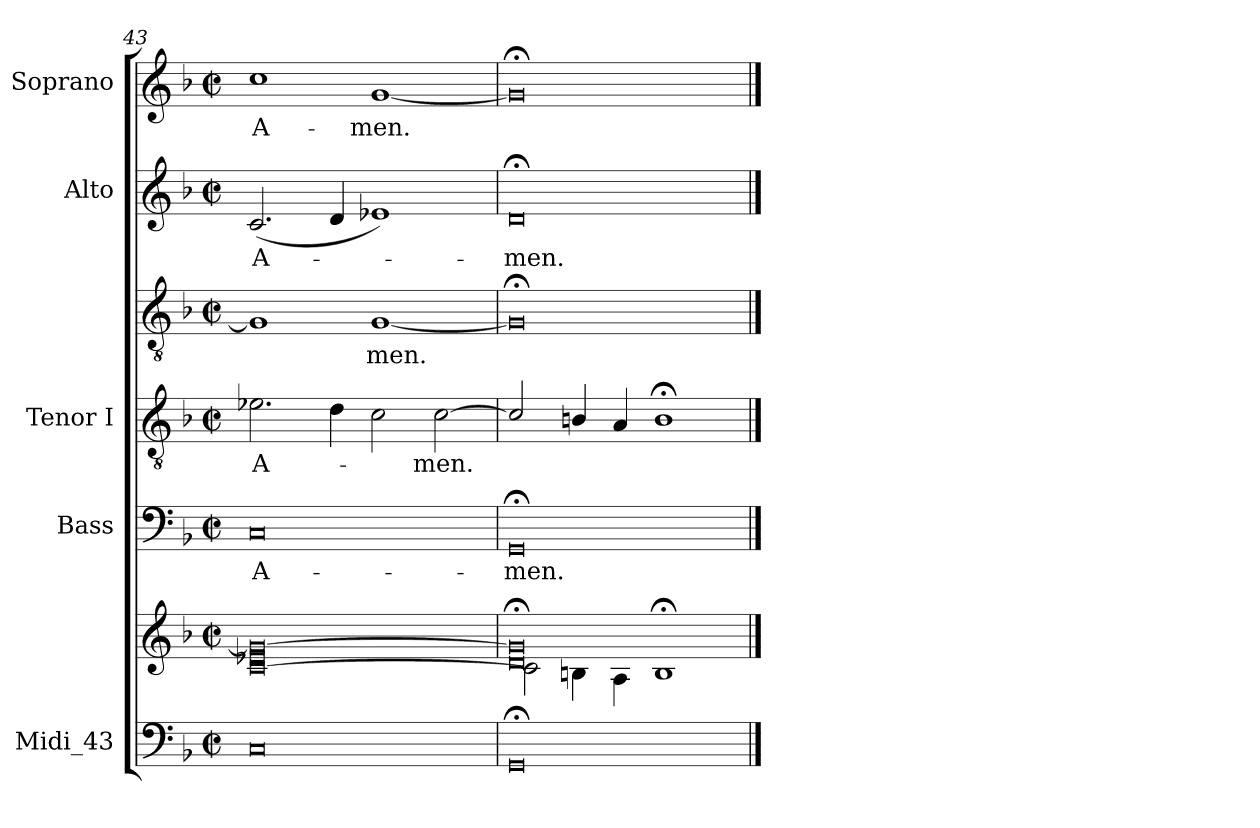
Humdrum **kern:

**kern	**kern	**kern	**text	**kern	**text	**kern	**text	**kern	**text	**kern	**text
*part5	*part5	*part4	*part4	*part3	*part3	*part3	*part3	*part2	*part2	*part1	*part1
*staff7	*staff6	*staff5	*staff5	*staff4	*staff4	*staff3	*staff3	*staff2	*staff2	*staff1	*staff1
*I"Midi_43	*	*I"Bass	*	*I"Tenor I	*	*	*	*I"Alto	*	*I"Soprano	*
*	*	*I'B	*	*I'T	*	*	*	*I'A	*	*I'S	*
*clefF4	*clefG2	*clefF4	*	*clefGv2	*	*clefGv2	*	*clefG2	*	*clefG2	*
*k[b-]	*k[b-]	*k[b-]	*	*k[b-]	*	*k[b-]	*	*k[b-]	*	*k[b-]	*
*F:	*F:	*F:	*	*F:	*	*F:	*	*F:	*	*F:	*
*M4/2	*M4/2	*M4/2	*	*M4/2	*	*M4/2	*	*M4/2	*	*M4/2	*
*met(c|)	*met(c|)	*met(c|)	*	*met(c|)	*	*met(c|)	*	*met(c|)	*	*met(c|)	*
=43	=43	=43	=43	=43	=43	=43	=43	=43	=43	=43	=43
*	*^	*	*	*	*	*	*	*	*	*	*
*	*	*^	*	*	*	*	*	*	*	*	*	*
!	!	!	!	!	!LO:LY:b	!	!LO:LY:b	!	!	!	!LO:LY:b	!	!LO:LY:b
0C	0g/_	0e-X\	[0c\	0C	A-	2.e-X	A-	1G]	.	(<2.c	A-	1cc	A-
.	.	.	.	.	.	4d	.	.	.	4d	.	.	.
!	!	!	!	!	!	!	!	!	!LO:LY:b	!	!	!	!LO:LY:b
.	.	.	.	.	.	2c	.	[1G	men.	1e-X)	.	[1g	-men.
!	!	!	!	!	!	!	!LO:LY:b	!	!	!	!	!	!
.	.	.	.	.	.	[2c	men.	.	.	.	.	.	.
=44	=44	=44	=44	=44	=44	=44	=44	=44	=44	=44	=44	=44	=44
!	!	!	!	!	!LO:LY:b	!	!	!	!	!	!LO:LY:b	!	!
0GG;	0g;</]	0d\	2c\]	0GG;<	-men.	2c/]	.	0G;<]	.	0d;<	men.	0g;<]	.
.	.	.	4Bn\	.	.	4Bn/	.	.	.	.	.	.	.
.	.	.	4A\	.	.	4A	.	.	.	.	.	.	.
.	.	.	1B;\	.	.	1B;</	.	.	.	.	.	.	.
*	*v	*v	*v	*	*	*	*	*	*	*	*	*	*
==	==	==	==	==	==	==	==	==	==	==	==
*-	*-	*-	*-	*-	*-	*-	*-	*-	*-	*-	*-
